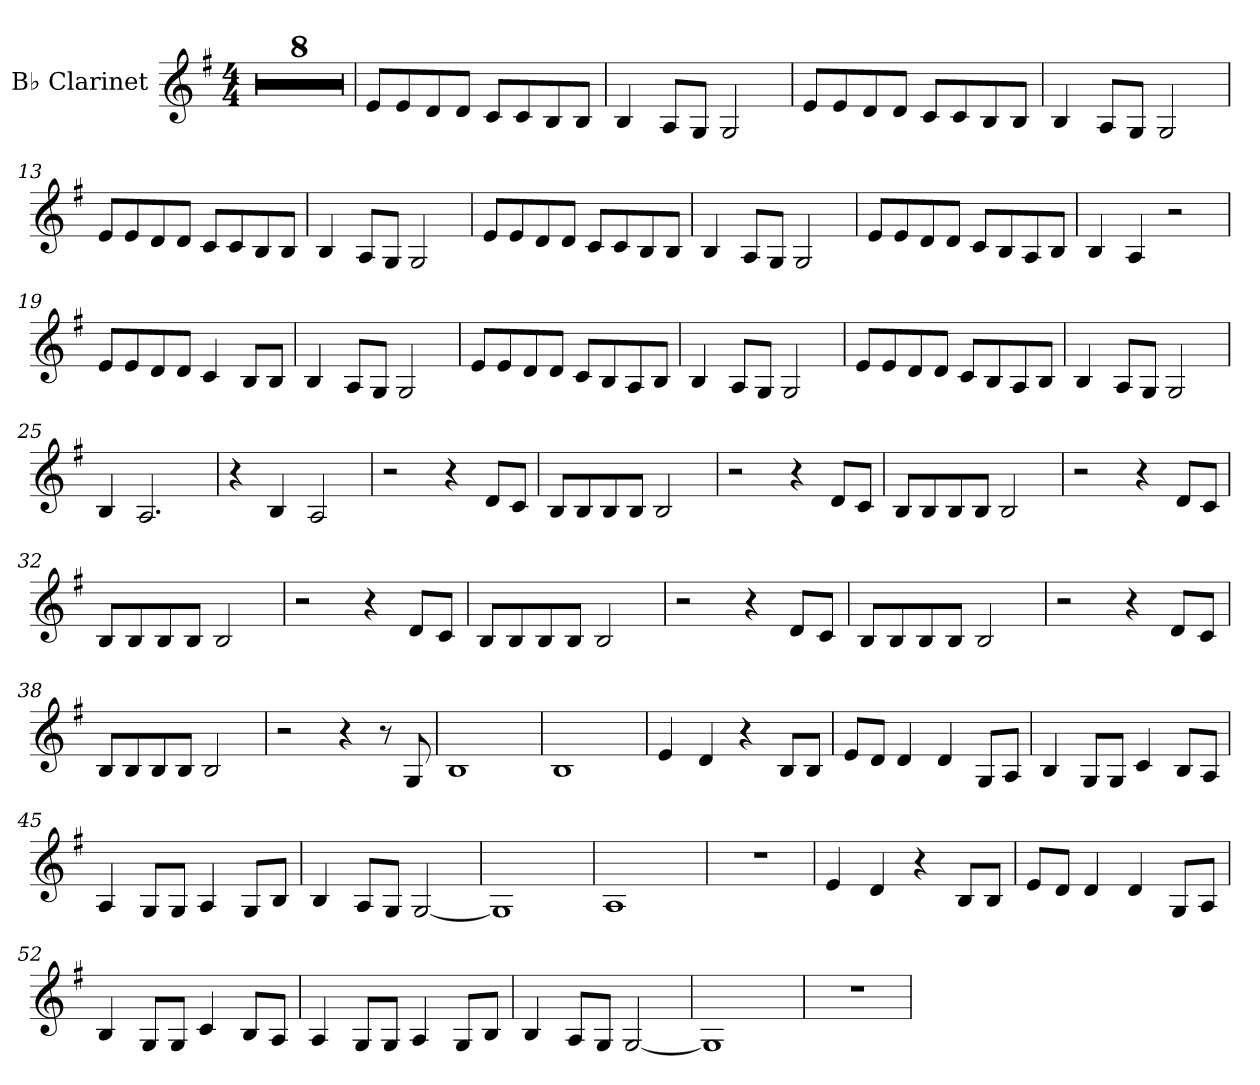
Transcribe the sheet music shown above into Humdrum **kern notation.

**kern
*part1
*staff1
*I"B♭ Clarinet
*I'B♭ Cl.
*clefG2
*ITrd1c2
*k[b-]
*M4/4
=1
1r
=2
1r
=3
1r
=4
1r
=5
1r
=6
1r
=7
1r
=8
1r
=9
8d/L
8d/
8c/
8c/J
8B-/L
8B-/
8A/
8A/J
=10
4A/
8G/L
8F/J
2F/
=11
8d/L
8d/
8c/
8c/J
8B-/L
8B-/
8A/
8A/J
=12
4A/
8G/L
8F/J
2F/
=13
8d/L
8d/
8c/
8c/J
8B-/L
8B-/
8A/
8A/J
=14
4A/
8G/L
8F/J
2F/
!!LO:LB:g=z
=15
8d/L
8d/
8c/
8c/J
8B-/L
8B-/
8A/
8A/J
=16
4A/
8G/L
8F/J
2F/
=17
8d/L
8d/
8c/
8c/J
8B-/L
8A/
8G/
8A/J
=18
4A/
4G/
2r
=19
8d/L
8d/
8c/
8c/J
4B-/
8A/L
8A/J
=20
4A/
8G/L
8F/J
2F/
=21
8d/L
8d/
8c/
8c/J
8B-/L
8A/
8G/
8A/J
!!LO:LB:g=z
=22
4A/
8G/L
8F/J
2F/
=23
8d/L
8d/
8c/
8c/J
8B-/L
8A/
8G/
8A/J
=24
4A/
8G/L
8F/J
2F/
=25
4A/
2.G/
=26
4r
4A/
2G/
=27
2r
4r
8c/L
8B-/J
=28
8A/L
8A/
8A/
8A/J
2A/
=29
2r
4r
8c/L
8B-/J
=30
8A/L
8A/
8A/
8A/J
2A/
!!LO:LB:g=z
=31
2r
4r
8c/L
8B-/J
=32
8A/L
8A/
8A/
8A/J
2A/
=33
2r
4r
8c/L
8B-/J
=34
8A/L
8A/
8A/
8A/J
2A/
=35
2r
4r
8c/L
8B-/J
=36
8A/L
8A/
8A/
8A/J
2A/
=37
2r
4r
8c/L
8B-/J
=38
8A/L
8A/
8A/
8A/J
2A/
=39
2r
4r
8r
8F/
!!LO:LB:g=z
=40
1A
=41
1A:
=42
4d:/
4c/
4r
8A/L
8A/J
=43
8d/L
8c/J
4c/
4c/
8F/L
8G/J
=44
4A/
8F/L
8F/J
4B-/
8A/L
8G/J
=45
4G/
8F/L
8F/J
4G/
8F/L
8A/J
=46
4A/
8G/L
8F/J
[2F/
=47
1F]
=48
1G:
=49
1r
!!LO:LB:g=z
=50
4d:/
4c/
4r
8A/L
8A/J
=51
8d/L
8c/J
4c/
4c/
8F/L
8G/J
=52
4A/
8F/L
8F/J
4B-/
8A/L
8G/J
=53
4G/
8F/L
8F/J
4G/
8F/L
8A/J
=54
4A/
8G/L
8F/J
[2F/
=55
1F]
=56
1r
=
*-
